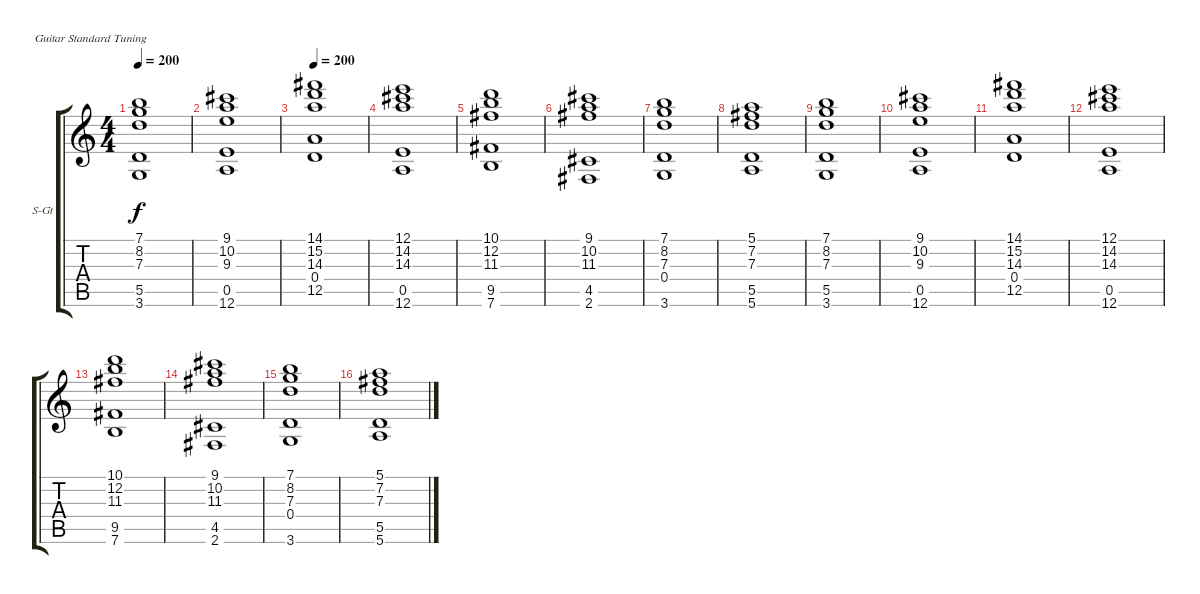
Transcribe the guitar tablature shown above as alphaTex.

\bracketExtendMode groupsimilarinstruments
\firstSystemTrackNameOrientation horizontal
\otherSystemsTrackNameOrientation horizontal
\track ("Orchestre" "S-Gt") {instrument stringensemble1}
\staff {score tabs}
\tuning (E4 B3 G3 D3 A2 E2)
\displaytranspose 12
\ts (4 4)
\tempo 200
\clef g2
\ks c
(7.1 8.2 7.3 5.5 3.6).1{dy f} |
(9.1 10.2 9.3 0.5 12.6).1 |
\tempo 200
(14.1 15.2 14.3 0.4 12.5).1 |
(12.1 14.2 14.3 0.5 12.6).1 |
(10.1 12.2 11.3 9.5 7.6).1 |
(9.1 10.2 11.3 4.5 2.6).1 |
(7.1 8.2 7.3 0.4 3.6).1 |
(5.1 7.2 7.3 5.5 5.6).1 |
(7.1 8.2 7.3 5.5 3.6).1 |
(9.1 10.2 9.3 0.5 12.6).1 |
(14.1 15.2 14.3 0.4 12.5).1 |
(12.1 14.2 14.3 0.5 12.6).1 |
(10.1 12.2 11.3 9.5 7.6).1 |
(9.1 10.2 11.3 4.5 2.6).1 |
(7.1 8.2 7.3 0.4 3.6).1 |
(5.1 7.2 7.3 5.5 5.6).1
